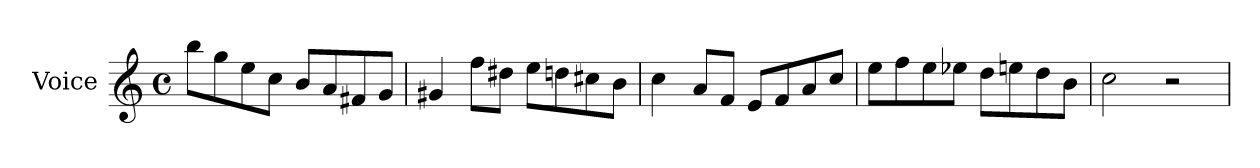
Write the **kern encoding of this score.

**kern
*part1
*staff1
*I"Voice
*I'Voice
*clefG2
*M4/4
*met(c)
=1
8bb\L
8gg\
8ee\
8cc\J
8b/L
8a/
8f#X/
8g/J
=2
4g#X/
8ff\L
8dd#X\J
8ee\L
8ddn\
8cc#X\
8b\J
=3
4cc\
8a/L
8f/J
8e/L
8f/
8a/
8cc/J
=4
8ee\L
8ff\
8ee\
8ee-X\J
8dd\L
8een\
8dd\
8b\J
=5
2cc\
2rcc
=
*-
